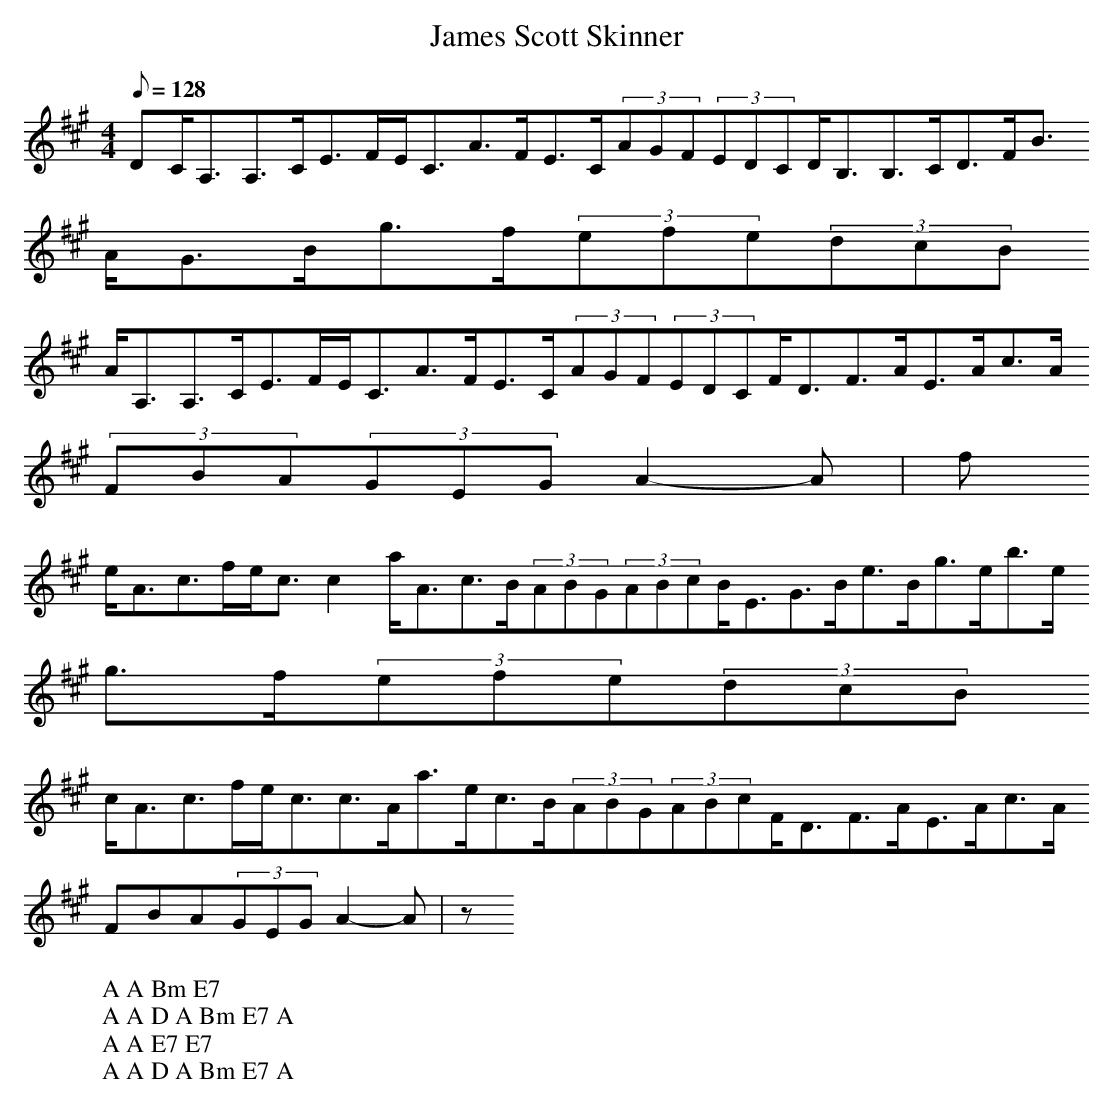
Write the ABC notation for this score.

X:1
T:James Scott Skinner
M:4/4
L:1/8
Q:128
K:A
DC/A,3/2A,3/2C/E3/2F/E/C3/2A3/2F/E3/2C/(3AGF(3EDCD/B,3/2B,3/2C/D3/2F/B3/
2A/G3/2B/g3/2f/(3efe(3dcB
W:A A Bm E7
A/A,3/2A,3/2C/E3/2F/E/C3/2A3/2F/E3/2C/(3AGF(3EDCF/D3/2F3/2A/E3/2A/c3/2A/
(3FBA(3GEGA2-A|f
W:A A D A Bm E7 A
e/A3/2c3/2f/e/c3/2c2a/A3/2c3/2B/(3ABG(3ABcB/E3/2G3/2B/e3/2B/g3/2e/b3/2e/
g3/2f/(3efe(3dcB
W:A A E7 E7
c/A3/2c3/2f/e/c3/2c3/2A/a3/2e/c3/2B/(3ABG(3ABcF/D3/2F3/2A/E3/2A/c3/2A/(3
FBA(3GEGA2-A|z
W:A A D A Bm E7 A
